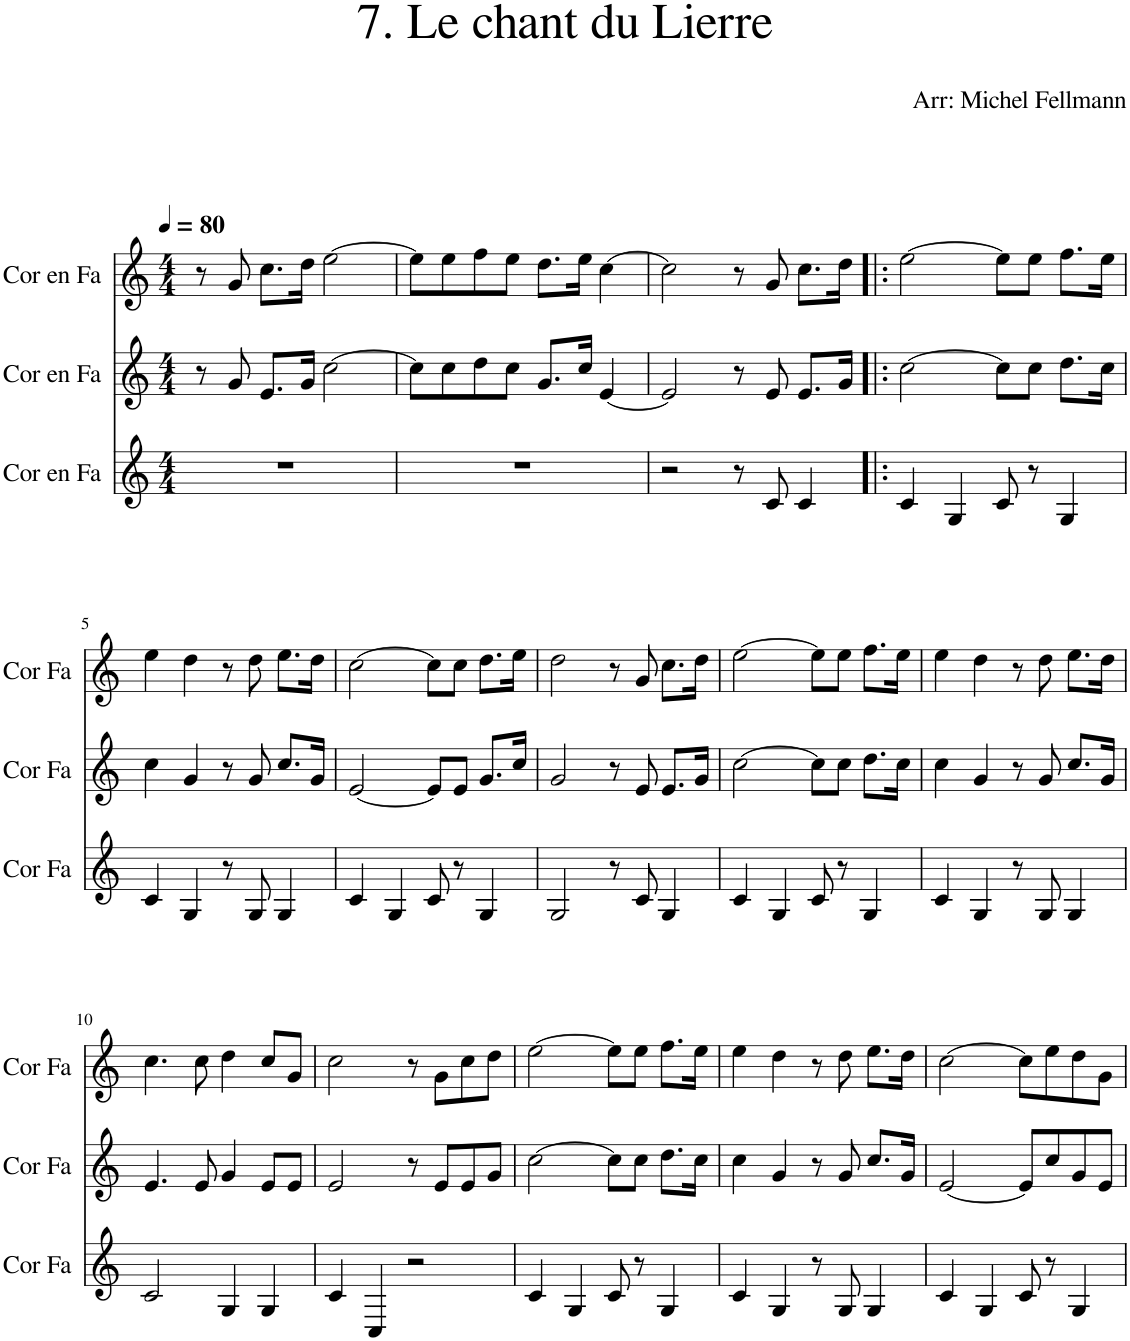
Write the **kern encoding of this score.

**kern	**kern	**kern
*part3	*part2	*part1
*staff3	*staff2	*staff1
*I"Cor en Fa	*I"Cor en Fa	*I"Cor en Fa
*I'Cor Fa	*I'Cor Fa	*I'Cor Fa
*clefG2	*clefG2	*clefG2
*Trd4c7	*Trd4c7	*Trd4c7
*k[]	*k[]	*k[]
*M4/4	*M4/4	*M4/4
*MM80	*MM80	*MM80
=1	=1	=1
1r	8r	8r
.	8g/	8g/
.	8.e/L	8.cc\L
.	16g/Jk	16dd\Jk
.	[2cc\	[2ee\
=2	=2	=2
1r	8cc\L]	8ee\L]
.	8cc\	8ee\
.	8dd\	8ff\
.	8cc\J	8ee\J
.	8.g/L	8.dd\L
.	16cc/Jk	16ee\Jk
.	[4e/	[4cc\
=3	=3	=3
2r	2e/]	2cc\]
8r	8r	8r
8c/	8e/	8g/
4c/	8.e/L	8.cc\L
.	16g/Jk	16dd\Jk
=4!|:	=4!|:	=4!|:
4c/	[2cc\	[2ee\
4G/	.	.
8c/	8cc\L]	8ee\L]
8r	8cc\J	8ee\J
4G/	8.dd\L	8.ff\L
.	16cc\Jk	16ee\Jk
!!LO:LB:g=z
=5	=5	=5
4c/	4cc\	4ee\
4G/	4g/	4dd\
8r	8r	8r
8G/	8g/	8dd\
4G/	8.cc/L	8.ee\L
.	16g/Jk	16dd\Jk
=6	=6	=6
4c/	[2e/	[2cc\
4G/	.	.
8c/	8e/L]	8cc\L]
8r	8e/J	8cc\J
4G/	8.g/L	8.dd\L
.	16cc/Jk	16ee\Jk
=7	=7	=7
2G/	2g/	2dd\
8r	8r	8r
8c/	8e/	8g/
4G/	8.e/L	8.cc\L
.	16g/Jk	16dd\Jk
=8	=8	=8
4c/	[2cc\	[2ee\
4G/	.	.
8c/	8cc\L]	8ee\L]
8r	8cc\J	8ee\J
4G/	8.dd\L	8.ff\L
.	16cc\Jk	16ee\Jk
=9	=9	=9
4c/	4cc\	4ee\
4G/	4g/	4dd\
8r	8r	8r
8G/	8g/	8dd\
4G/	8.cc/L	8.ee\L
.	16g/Jk	16dd\Jk
!!LO:LB:g=z
=10	=10	=10
2c/	4.e/	4.cc\
.	8e/	8cc\
4G/	4g/	4dd\
4G/	8e/L	8cc/L
.	8e/J	8g/J
=11	=11	=11
4c/	2e/	2cc\
4C/	.	.
2r	8r	8r
.	8e/L	8g\L
.	8e/	8cc\
.	8g/J	8dd\J
=12	=12	=12
4c/	[2cc\	[2ee\
4G/	.	.
8c/	8cc\L]	8ee\L]
8r	8cc\J	8ee\J
4G/	8.dd\L	8.ff\L
.	16cc\Jk	16ee\Jk
=13	=13	=13
4c/	4cc\	4ee\
4G/	4g/	4dd\
8r	8r	8r
8G/	8g/	8dd\
4G/	8.cc/L	8.ee\L
.	16g/Jk	16dd\Jk
=14	=14	=14
4c/	[2e/	[2cc\
4G/	.	.
8c/	8e/L]	8cc\L]
8r	8cc/	8ee\
4G/	8g/	8dd\
.	8e/J	8g\J
=	=	=
*-	*-	*-
